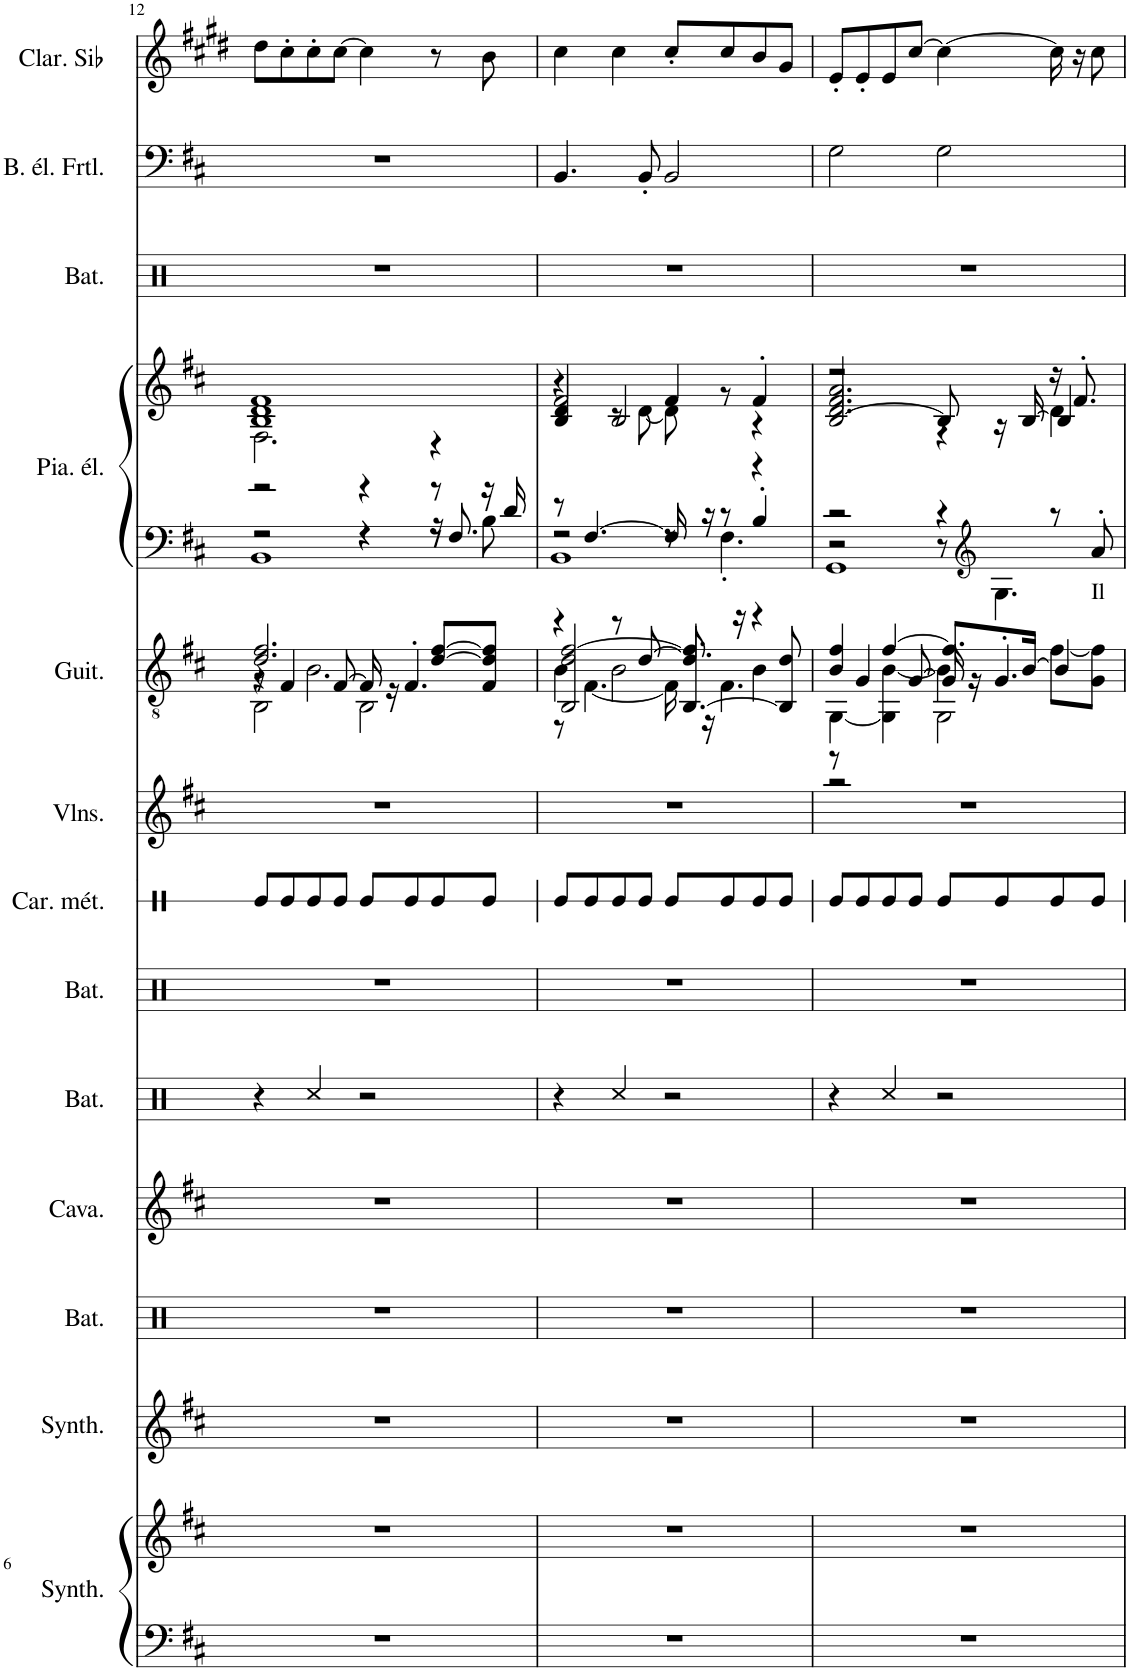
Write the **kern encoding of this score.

**kern	**kern	**kern	**kern	**kern	**kern	**kern	**kern	**kern	**kern	**kern	**text	**kern	**kern	**kern	**kern
*part13	*part13	*part12	*part11	*part10	*part9	*part8	*part7	*part6	*part5	*part4	*part4	*part4	*part3	*part2	*part1
*staff15	*staff14	*staff13	*staff12	*staff11	*staff10	*staff9	*staff8	*staff7	*staff6	*staff5	*staff5	*staff4	*staff3	*staff2	*staff1
*I"Synthétiseur Pad, nappe	*	*I"Synthétiseur d'effets, pont	*I"Batterie, grillon	*I"Cavaquinho, guitare solo	*I"Batterie, RS	*I"Batterie, Toms	*I"Carillon en métal, Shaker	*I"Violons, cordes	*I"Guitare acoustique, acc guitar	*I"Piano électrique, rhodes	*	*	*I"Batterie, percussions	*I"Basse électrique fretless, Basse fretless	*I"Clarinette en Sib
*I'Synth.	*	*I'Synth.	*I'Bat.	*I'Cava.	*I'Bat.	*I'Bat.	*I'Car. mét.	*I'Vlns.	*I'Guit.	*I'Pia. él.	*	*	*I'Bat.	*I'B. él. Frtl.	*I'Clar. Sib
!!LO:PB:g=z
*clefF4	*clefG2	*clefG2	*clefX	*clefG2	*clefX	*clefX	*clefX	*clefG2	*clefGv2	*clefF4	*	*clefG2	*clefX	*clefF4	*clefG2
*	*	*	*	*	*	*	*	*	*	*	*	*	*	*Trd7c12	*Trd1c2
*k[f#c#]	*k[f#c#]	*k[f#c#]	*k[]	*k[f#c#]	*k[]	*k[]	*k[]	*k[f#c#]	*k[f#c#]	*k[f#c#]	*	*k[f#c#]	*k[]	*k[f#c#]	*k[f#c#g#d#]
*M4/4	*M4/4	*M4/4	*M4/4	*M4/4	*M4/4	*M4/4	*M4/4	*M4/4	*M4/4	*M4/4	*	*M4/4	*M4/4	*M4/4	*M4/4
=12	=12	=12	=12	=12	=12	=12	=12	=12	=12	=12	=12	=12	=12	=12	=12
*	*	*	*	*	*	*	*	*	*^	*^	*	*^	*	*	*
*	*	*	*	*	*	*	*	*	*	*^	*	*^	*	*	*	*	*	*
*	*	*	*	*	*	*	*	*	*	*	*^	*	*	*^	*	*	*	*	*	*
1r	1r	1r	1r	1r	4r	1r	8Re/L	1r	2.d/ 2.f#/	4r	8r	2BB\	2r	2r	2r	1BB	.	1B 1d 1f#	2.F#\	1r	1r	8dd#\L
.	.	.	.	.	.	.	8Re/	.	.	.	4F#/	.	.	.	.	.	.	.	.	.	.	8cc#'\
.	.	.	.	.	4Rcc/	.	8Re/	.	.	2.B\	.	.	.	.	.	.	.	.	.	.	.	8cc#'\
.	.	.	.	.	.	.	8Re/J	.	.	.	[8F#/	.	.	.	.	.	.	.	.	.	.	[8cc#\J
.	.	.	.	.	2r	.	8Re/L	.	.	.	16F#/]	2BB\	4r	4r	4r	.	.	.	.	.	.	4cc#\]
.	.	.	.	.	.	.	.	.	.	.	16r	.	.	.	.	.	.	.	.	.	.	.
.	.	.	.	.	.	.	8Re/	.	.	.	4.F#'/	.	.	.	.	.	.	.	.	.	.	.
.	.	.	.	.	.	.	8Re/	.	[8d/ [8f#/L	.	.	.	8r	8r	16r	.	.	.	4r	.	.	8r
.	.	.	.	.	.	.	.	.	.	.	.	.	.	.	8.F#/	.	.	.	.	.	.	.
.	.	.	.	.	.	.	8Re/J	.	8F#/ 8d/] 8f#/]J	.	.	.	16r	8B\	.	.	.	.	.	.	.	8b\
.	.	.	.	.	.	.	.	.	.	.	.	.	16d/	.	.	.	.	.	.	.	.	.
*	*	*	*	*	*	*	*	*	*	*	*	*	*	*	*v	*v	*	*	*	*	*	*
=13	=13	=13	=13	=13	=13	=13	=13	=13	=13	=13	=13	=13	=13	=13	=13	=13	=13	=13	=13	=13	=13
*	*	*	*	*	*	*	*	*	*	*	*	*	*	*	*	*	*	*^	*	*	*
1r	1r	1r	1r	1r	4r	1r	8Re/L	1r	4r	4B\	2BB/ 2d/ [2f#/	8r	8r	2r	1BB	.	2f#/	4r	4B/ 4d/	1r	4.BB/	4cc#\
.	.	.	.	.	.	.	8Re/	.	.	.	.	[4.F#\	[4.F#/	.	.	.	.	.	.	.	.	.
.	.	.	.	.	4Rcc/	.	8Re/	.	8r	2B\	.	.	.	.	.	.	.	8r	2B/	.	.	4cc#\
.	.	.	.	.	.	.	8Re/J	.	[8d/	.	.	.	.	.	.	.	.	[8d\	.	.	8BB'/	.
.	.	.	.	.	2r	.	8Re/L	.	8.d/]	.	[4.BB/ 4.f#/]	16F#\]	16F#/]	8r	.	.	4f#/	8d\]	.	.	2BB/	8cc#'/L
.	.	.	.	.	.	.	.	.	.	.	.	16r	16r	.	.	.	.	.	.	.	.	.
.	.	.	.	.	.	.	8Re/	.	.	.	.	4.F#\	8r	4.F#'\	.	.	.	8r	.	.	.	8cc#/
.	.	.	.	.	.	.	.	.	16r	.	.	.	.	.	.	.	.	.	.	.	.	.
.	.	.	.	.	.	.	8Re/	.	4r	4B\	.	.	4B'/	.	.	.	4f#'/	4r	4r	.	.	8b/
.	.	.	.	.	.	.	8Re/J	.	.	.	8BB/] 8d/	.	.	.	.	.	.	.	.	.	.	8g#/J
=14	=14	=14	=14	=14	=14	=14	=14	=14	=14	=14	=14	=14	=14	=14	=14	=14	=14	=14	=14	=14	=14	=14
1r	1r	1r	1r	1r	4r	1r	8Re/L	1r	4B/ 4f#/	[4GG\	8r	2r	2r	2r	1GG	.	2.d/ 2.f#/ 2.a/	2r	[2B/	1r	2G\	8e'/L
.	.	.	.	.	.	.	8Re/	.	.	.	4G/	.	.	.	.	.	.	.	.	.	.	8e'/
.	.	.	.	.	4Rcc/	.	8Re/	.	[4f#/	4GG\] [4B\	.	.	.	.	.	.	.	.	.	.	.	8e/
.	.	.	.	.	.	.	8Re/J	.	.	.	[8G/	.	.	.	.	.	.	.	.	.	.	[8cc#/J
.	.	.	.	.	2r	.	8Re/L	.	8.f#/L]	4B\]	16G/]	2GG\	4r	8r	.	.	.	4r	8B/]	.	2G\	4cc#\_
.	.	.	.	.	.	.	.	.	.	.	16r	.	.	.	.	.	.	.	.	.	.	.
*	*	*	*	*	*	*	*	*	*	*	*	*	*clefG2	*	*	*	*	*	*	*	*	*
.	.	.	.	.	.	.	8Re/	.	.	.	4.G'/	.	.	4.G\	.	.	.	.	16r	.	.	.
.	.	.	.	.	.	.	.	.	[16B/Jk	.	.	.	.	.	.	.	.	.	[16B/	.	.	.
.	.	.	.	.	.	.	8Re/	.	4B/]	[8f#\L	.	.	8r	.	.	.	16r	4d\	4B/]	.	.	16cc#\]
.	.	.	.	.	.	.	.	.	.	.	.	.	.	.	.	.	8.f#'/	.	.	.	.	16r
!	!	!	!	!	!	!	!	!	!	!	!	!	!	!	!	!LO:LY:b	!	!	!	!	!	!
.	.	.	.	.	.	.	8Re/J	.	.	8G\ 8f#\]J	.	.	8a'/	.	.	Il	.	.	.	.	.	8cc#\
*	*	*	*	*	*	*	*	*	*v	*v	*v	*v	*	*	*	*	*	*	*	*	*	*
*	*	*	*	*	*	*	*	*	*	*v	*v	*v	*	*	*	*	*	*	*
*	*	*	*	*	*	*	*	*	*	*	*	*v	*v	*v	*	*	*
=	=	=	=	=	=	=	=	=	=	=	=	=	=	=	=
*-	*-	*-	*-	*-	*-	*-	*-	*-	*-	*-	*-	*-	*-	*-	*-
